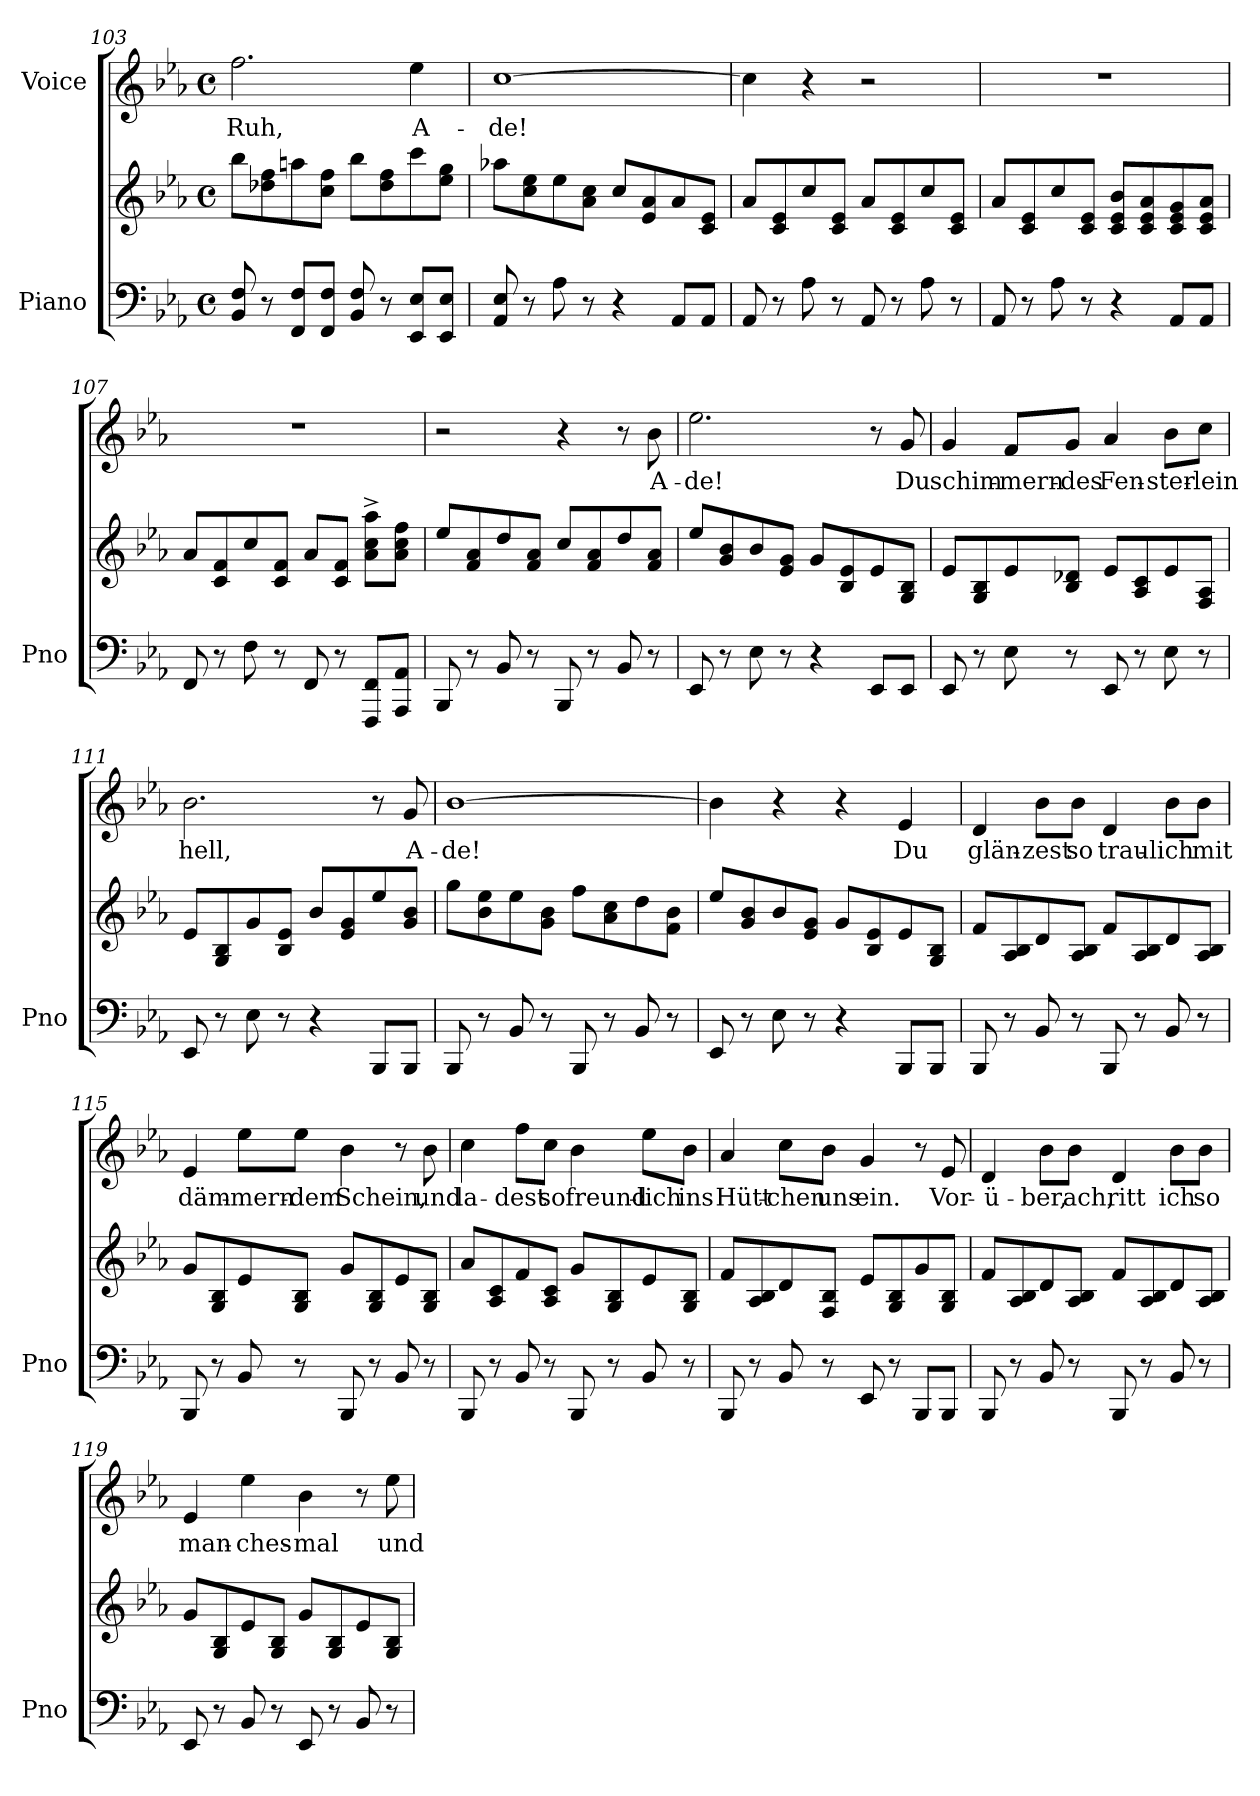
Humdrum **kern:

**kern	**kern	**kern	**text
*part2	*part2	*part1	*part1
*staff3	*staff2	*staff1	*staff1
*I"Piano	*	*I"Voice	*
*I'Pno	*	*	*
*clefF4	*clefG2	*clefG2	*
*k[b-e-a-]	*k[b-e-a-]	*k[b-e-a-]	*
*M4/4	*M4/4	*M4/4	*
*met(c)	*met(c)	*met(c)	*
=103	=103	=103	=103
!	!	!	!LO:LY:b
8BB-/ 8F/	8bb-\L	2.ff\	Ruh,
8r	8dd-X\ 8ff\	.	.
8FF/ 8F/L	8aan\	.	.
8FF/ 8F/J	8cc\ 8ff\J	.	.
8BB-/ 8F/	8bb-\L	.	.
8r	8dd-\ 8ff\	.	.
!	!	!	!LO:LY:b
8EE-/ 8E-/L	8ccc\	4ee-\	A-
8EE-/ 8E-/J	8ee-\ 8gg\J	.	.
=104	=104	=104	=104
!	!	!	!LO:LY:b
8AA-/ 8E-/	8aa-X\L	[1cc	-de!
8r	8cc\ 8ee-\	.	.
8A-\	8ee-\	.	.
8r	8a-\ 8cc\J	.	.
4r	8cc/L	.	.
.	8e-/ 8a-/	.	.
8AA-/L	8a-/	.	.
8AA-/J	8c/ 8e-/J	.	.
!!LO:LB:g=z
=105	=105	=105	=105
8AA-/	8a-/L	4cc\]	.
8r	8c/ 8e-/	.	.
8A-\	8cc/	4r	.
8r	8c/ 8e-/J	.	.
8AA-/	8a-/L	2r	.
8r	8c/ 8e-/	.	.
8A-\	8cc/	.	.
8r	8c/ 8e-/J	.	.
!!LO:LB:g=z
=106	=106	=106	=106
8AA-/	8a-/L	1r	.
8r	8c/ 8e-/	.	.
8A-\	8cc/	.	.
8r	8c/ 8e-/J	.	.
4r	8c/ 8e-/ 8b-/L	.	.
.	8c/ 8e-/ 8a-/	.	.
8AA-/L	8c/ 8e-/ 8g/	.	.
8AA-/J	8c/ 8e-/ 8a-/J	.	.
=107	=107	=107	=107
8FF/	8a-/L	1r	.
8r	8c/ 8f/	.	.
8F\	8cc/	.	.
8r	8c/ 8f/J	.	.
8FF/	8a-/L	.	.
8r	8c/ 8f/J	.	.
8FFF/ 8FF/L	8a-\^< 8cc\^< 8aa-\^<L	.	.
8AAA-/ 8AA-/J	8a-\ 8cc\ 8ff\J	.	.
=108	=108	=108	=108
8BBB-/	8ee-/L	2r	.
8r	8f/ 8a-/	.	.
8BB-/	8dd/	.	.
8r	8f/ 8a-/J	.	.
8BBB-/	8cc/L	4r	.
8r	8f/ 8a-/	.	.
8BB-/	8dd/	8r	.
!	!	!	!LO:LY:b
8r	8f/ 8a-/J	8b-\	A-
=109	=109	=109	=109
!	!	!	!LO:LY:b
8EE-/	8ee-/L	2.ee-\	-de!
8r	8g/ 8b-/	.	.
8E-\	8b-/	.	.
8r	8e-/ 8g/J	.	.
4r	8g/L	.	.
.	8B-/ 8e-/	.	.
8EE-/L	8e-/	8r	.
!	!	!	!LO:LY:b
8EE-/J	8G/ 8B-/J	8g/	Du
!!LO:LB:g=z
=110	=110	=110	=110
!	!	!	!LO:LY:b
8EE-/	8e-/L	4g/	schim-
8r	8G/ 8B-/	.	.
!	!	!	!LO:LY:b
8E-\	8e-/	8f/L	-mern-
!	!	!	!LO:LY:b
8r	8B-/ 8d-X/J	8g/J	-des
!	!	!	!LO:LY:b
8EE-/	8e-/L	4a-/	Fen-
8r	8A-/ 8c/	.	.
!	!	!	!LO:LY:b
8E-\	8e-/	8b-\L	-ster-
!	!	!	!LO:LY:b
8r	8F/ 8A-/J	8cc\J	-lein
!!LO:PB:g=z
=111	=111	=111	=111
!	!	!	!LO:LY:b
8EE-/	8e-/L	2.b-\	hell,
8r	8G/ 8B-/	.	.
8E-\	8g/	.	.
8r	8B-/ 8e-/J	.	.
4r	8b-/L	.	.
.	8e-/ 8g/	.	.
8BBB-/L	8ee-/	8r	.
!	!	!	!LO:LY:b
8BBB-/J	8g/ 8b-/J	8g/	A-
=112	=112	=112	=112
!	!	!	!LO:LY:b
8BBB-/	8gg\L	[1b-	-de!
8r	8b-\ 8ee-\	.	.
8BB-/	8ee-\	.	.
8r	8g\ 8b-\J	.	.
8BBB-/	8ff\L	.	.
8r	8a-\ 8cc\	.	.
8BB-/	8dd\	.	.
8r	8f\ 8b-\J	.	.
=113	=113	=113	=113
8EE-/	8ee-/L	4b-\]	.
8r	8g/ 8b-/	.	.
8E-\	8b-/	4r	.
8r	8e-/ 8g/J	.	.
4r	8g/L	4r	.
.	8B-/ 8e-/	.	.
!	!	!	!LO:LY:b
8BBB-/L	8e-/	4e-/	Du
8BBB-/J	8G/ 8B-/J	.	.
=114	=114	=114	=114
!	!	!	!LO:LY:b
8BBB-/	8f/L	4d/	glän-
8r	8A-/ 8B-/	.	.
!	!	!	!LO:LY:b
8BB-/	8d/	8b-\L	-zest
!	!	!	!LO:LY:b
8r	8A-/ 8B-/J	8b-\J	so
!	!	!	!LO:LY:b
8BBB-/	8f/L	4d/	trau-
8r	8A-/ 8B-/	.	.
!	!	!	!LO:LY:b
8BB-/	8d/	8b-\L	-lich
!	!	!	!LO:LY:b
8r	8A-/ 8B-/J	8b-\J	mit
!!LO:LB:g=z
=115	=115	=115	=115
!	!	!	!LO:LY:b
8BBB-/	8g/L	4e-/	däm-
8r	8G/ 8B-/	.	.
!	!	!	!LO:LY:b
8BB-/	8e-/	8ee-\L	-mern-
!	!	!	!LO:LY:b
8r	8G/ 8B-/J	8ee-\J	-dem
!	!	!	!LO:LY:b
8BBB-/	8g/L	4b-\	Schein,
8r	8G/ 8B-/	.	.
8BB-/	8e-/	8r	.
!	!	!	!LO:LY:b
8r	8G/ 8B-/J	8b-\	und
!!LO:PB:g=z
=116	=116	=116	=116
!	!	!	!LO:LY:b
8BBB-/	8a-/L	4cc\	la-
8r	8A-/ 8c/	.	.
!	!	!	!LO:LY:b
8BB-/	8f/	8ff\L	-dest
!	!	!	!LO:LY:b
8r	8A-/ 8c/J	8cc\J	so
!	!	!	!LO:LY:b
8BBB-/	8g/L	4b-\	freund-
8r	8G/ 8B-/	.	.
!	!	!	!LO:LY:b
8BB-/	8e-/	8ee-\L	-lich
!	!	!	!LO:LY:b
8r	8G/ 8B-/J	8b-\J	ins
=117	=117	=117	=117
!	!	!	!LO:LY:b
8BBB-/	8f/L	4a-/	Hütt-
8r	8A-/ 8B-/	.	.
!	!	!	!LO:LY:b
8BB-/	8d/	8cc\L	-chen
!	!	!	!LO:LY:b
8r	8F/ 8B-/J	8b-\J	uns
!	!	!	!LO:LY:b
8EE-/	8e-/L	4g/	ein.
8r	8G/ 8B-/	.	.
8BBB-/L	8g/	8r	.
!	!	!	!LO:LY:b
8BBB-/J	8G/ 8B-/J	8e-/	Vor-
=118	=118	=118	=118
!	!	!	!LO:LY:b
8BBB-/	8f/L	4d/	-ü-
8r	8A-/ 8B-/	.	.
!	!	!	!LO:LY:b
8BB-/	8d/	8b-\L	-ber,
!	!	!	!LO:LY:b
8r	8A-/ 8B-/J	8b-\J	ach,
!	!	!	!LO:LY:b
8BBB-/	8f/L	4d/	ritt
8r	8A-/ 8B-/	.	.
!	!	!	!LO:LY:b
8BB-/	8d/	8b-\L	ich
!	!	!	!LO:LY:b
8r	8A-/ 8B-/J	8b-\J	so
=119	=119	=119	=119
!	!	!	!LO:LY:b
8EE-/	8g/L	4e-/	man-
8r	8G/ 8B-/	.	.
!	!	!	!LO:LY:b
8BB-/	8e-/	4ee-\	-ches-
8r	8G/ 8B-/J	.	.
!	!	!	!LO:LY:b
8EE-/	8g/L	4b-\	-mal
8r	8G/ 8B-/	.	.
8BB-/	8e-/	8r	.
!	!	!	!LO:LY:b
8r	8G/ 8B-/J	8ee-\	und
=	=	=	=
*-	*-	*-	*-
